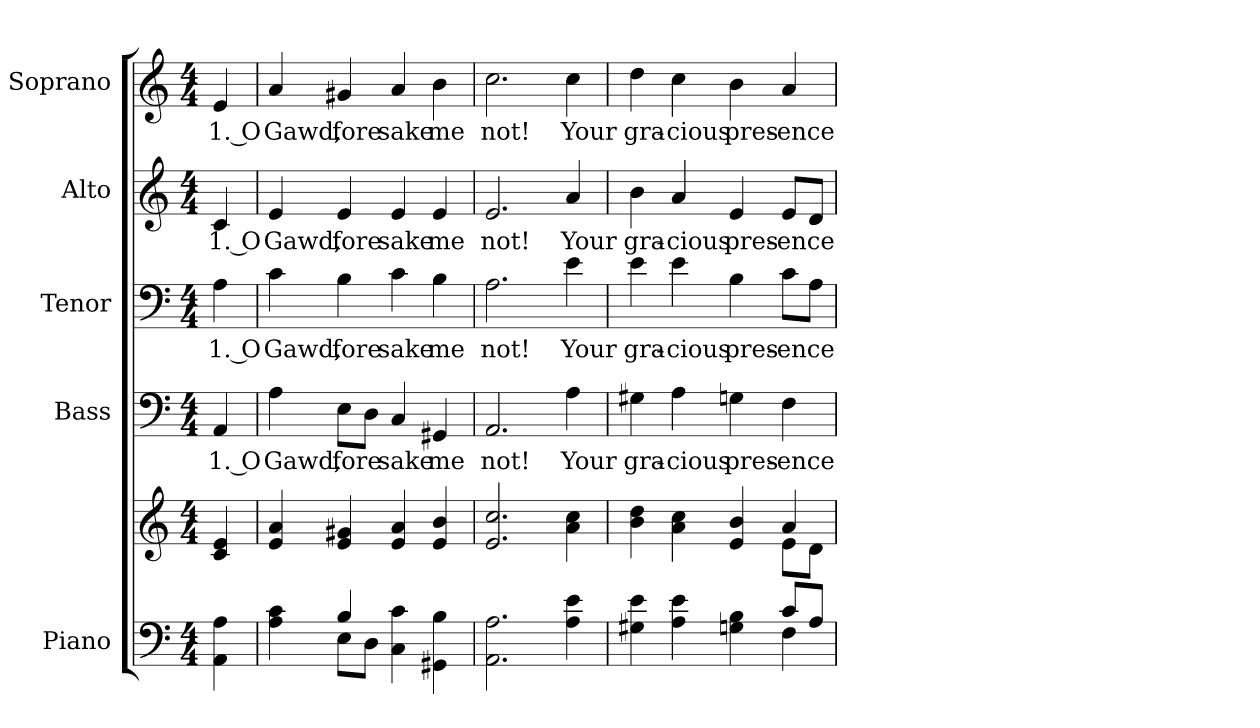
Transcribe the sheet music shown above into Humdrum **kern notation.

**kern	**kern	**kern	**text	**kern	**text	**kern	**text	**kern	**text
*part5	*part5	*part4	*part4	*part3	*part3	*part2	*part2	*part1	*part1
*staff6	*staff5	*staff4	*staff4	*staff3	*staff3	*staff2	*staff2	*staff1	*staff1
*I"Piano	*	*I"Bass	*	*I"Tenor	*	*I"Alto	*	*I"Soprano	*
*I'Pno.	*	*I'B.	*	*I'T.	*	*I'A.	*	*I'S.	*
!!LO:PB:g=z
*clefF4	*clefG2	*clefF4	*	*clefF4	*	*clefG2	*	*clefG2	*
*k[]	*k[]	*k[]	*	*k[]	*	*k[]	*	*k[]	*
*C:	*C:	*C:	*	*C:	*	*C:	*	*C:	*
*M4/4	*M4/4	*M4/4	*	*M4/4	*	*M4/4	*	*M4/4	*
*MM140	*MM140	*MM140	*	*MM140	*	*MM140	*	*MM140	*
=1	=1	=1	=1	=1	=1	=1	=1	=1	=1
!	!	!	!LO:LY:b:color=#000000	!	!	!	!	!	!
!	!	!	!	!	!LO:LY:b:color=#000000	!	!	!	!
!	!	!	!	!	!	!	!LO:LY:b:color=#000000	!	!
!	!	!	!	!	!	!	!	!	!LO:LY:b:color=#000000
4AAi\ 4Ai	4ci/ 4ei	4AAi/	1. O	4Ai\	1. O	4ci/	1. O	4ei/	1. O
=2	=2	=2	=2	=2	=2	=2	=2	=2	=2
*^	*	*	*	*	*	*	*	*	*
!	!	!	!	!LO:LY:b:color=#000000	!	!	!	!	!	!
!	!	!	!	!	!	!LO:LY:b:color=#000000	!	!	!	!
!	!	!	!	!	!	!	!	!LO:LY:b:color=#000000	!	!
!	!	!	!	!	!	!	!	!	!	!LO:LY:b:color=#000000
4Ai\ 4ci	4ryy	4ei/ 4ai	4Ai\	Gawd,	4ci\	Gawd,	4ei/	Gawd,	4ai/	Gawd,
!	!	!	!	!LO:LY:b:color=#000000	!	!	!	!	!	!
!	!	!	!	!	!	!LO:LY:b:color=#000000	!	!	!	!
!	!	!	!	!	!	!	!	!LO:LY:b:color=#000000	!	!
!	!	!	!	!	!	!	!	!	!	!LO:LY:b:color=#000000
4Bi/	8Ei\L	4ei/ 4g#Xi	8Ei\L	fore	4Bi\	fore	4ei/	fore	4g#Xi/	fore
.	8Di\J	.	8Di\J	.	.	.	.	.	.	.
!	!	!	!	!LO:LY:b:color=#000000	!	!	!	!	!	!
!	!	!	!	!	!	!LO:LY:b:color=#000000	!	!	!	!
!	!	!	!	!	!	!	!	!LO:LY:b:color=#000000	!	!
!	!	!	!	!	!	!	!	!	!	!LO:LY:b:color=#000000
4Ci\ 4ci	2ryy	4ei/ 4ai	4Ci/	sake	4ci\	sake	4ei/	sake	4ai/	sake
!	!	!	!	!LO:LY:b:color=#000000	!	!	!	!	!	!
!	!	!	!	!	!	!LO:LY:b:color=#000000	!	!	!	!
!	!	!	!	!	!	!	!	!LO:LY:b:color=#000000	!	!
!	!	!	!	!	!	!	!	!	!	!LO:LY:b:color=#000000
4GG#Xi\ 4Bi	.	4ei/ 4bi	4GG#Xi/	me	4Bi\	me	4ei/	me	4bi\	me
*v	*v	*	*	*	*	*	*	*	*	*
=3	=3	=3	=3	=3	=3	=3	=3	=3	=3
!	!	!	!LO:LY:b:color=#000000	!	!	!	!	!	!
!	!	!	!	!	!LO:LY:b:color=#000000	!	!	!	!
!	!	!	!	!	!	!	!LO:LY:b:color=#000000	!	!
!	!	!	!	!	!	!	!	!	!LO:LY:b:color=#000000
2.AAi\ 2.Ai	2.ei/ 2.cci	2.AAi/	not!	2.Ai\	not!	2.ei/	not!	2.cci\	not!
!	!	!	!LO:LY:b:color=#000000	!	!	!	!	!	!
!	!	!	!	!	!LO:LY:b:color=#000000	!	!	!	!
!	!	!	!	!	!	!	!LO:LY:b:color=#000000	!	!
!	!	!	!	!	!	!	!	!	!LO:LY:b:color=#000000
4Ai\ 4ei	4ai\ 4cci	4Ai\	Your	4ei\	Your	4ai/	Your	4cci\	Your
=4	=4	=4	=4	=4	=4	=4	=4	=4	=4
*^	*^	*	*	*	*	*	*	*	*
!	!	!	!	!	!LO:LY:b:color=#000000	!	!	!	!	!	!
!	!	!	!	!	!	!	!LO:LY:b:color=#000000	!	!	!	!
!	!	!	!	!	!	!	!	!	!LO:LY:b:color=#000000	!	!
!	!	!	!	!	!	!	!	!	!	!	!LO:LY:b:color=#000000
4G#Xi\ 4ei	2ryy	4bi\ 4ddi	2ryy	4G#Xi\	gra-	4ei\	gra-	4bi\	gra-	4ddi\	gra-
!	!	!	!	!	!LO:LY:b:color=#000000	!	!	!	!	!	!
!	!	!	!	!	!	!	!LO:LY:b:color=#000000	!	!	!	!
!	!	!	!	!	!	!	!	!	!LO:LY:b:color=#000000	!	!
!	!	!	!	!	!	!	!	!	!	!	!LO:LY:b:color=#000000
4Ai\ 4ei	.	4ai\ 4cci	.	4Ai\	-cious	4ei\	-cious	4ai/	-cious	4cci\	-cious
!	!	!	!	!	!LO:LY:b:color=#000000	!	!	!	!	!	!
!	!	!	!	!	!	!	!LO:LY:b:color=#000000	!	!	!	!
!	!	!	!	!	!	!	!	!	!LO:LY:b:color=#000000	!	!
!	!	!	!	!	!	!	!	!	!	!	!LO:LY:b:color=#000000
4Gni\ 4Bi	4ryy	4ei/ 4bi	4ryy	4Gni\	pres-	4Bi\	pres-	4ei/	pres-	4bi\	pres-
!	!	!	!	!	!LO:LY:b:color=#000000	!	!	!	!	!	!
!	!	!	!	!	!	!	!LO:LY:b:color=#000000	!	!	!	!
!	!	!	!	!	!	!	!	!	!LO:LY:b:color=#000000	!	!
!	!	!	!	!	!	!	!	!	!	!	!LO:LY:b:color=#000000
8ci/L	4Fi\	4ai/	8ei\L	4Fi\	-ence	8ci\L	-ence	8ei/L	-ence	4ai/	-ence
8Ai/J	.	.	8di\J	.	.	8Ai\J	.	8di/J	.	.	.
*v	*v	*	*	*	*	*	*	*	*	*	*
*	*v	*v	*	*	*	*	*	*	*	*
=	=	=	=	=	=	=	=	=	=
*-	*-	*-	*-	*-	*-	*-	*-	*-	*-
